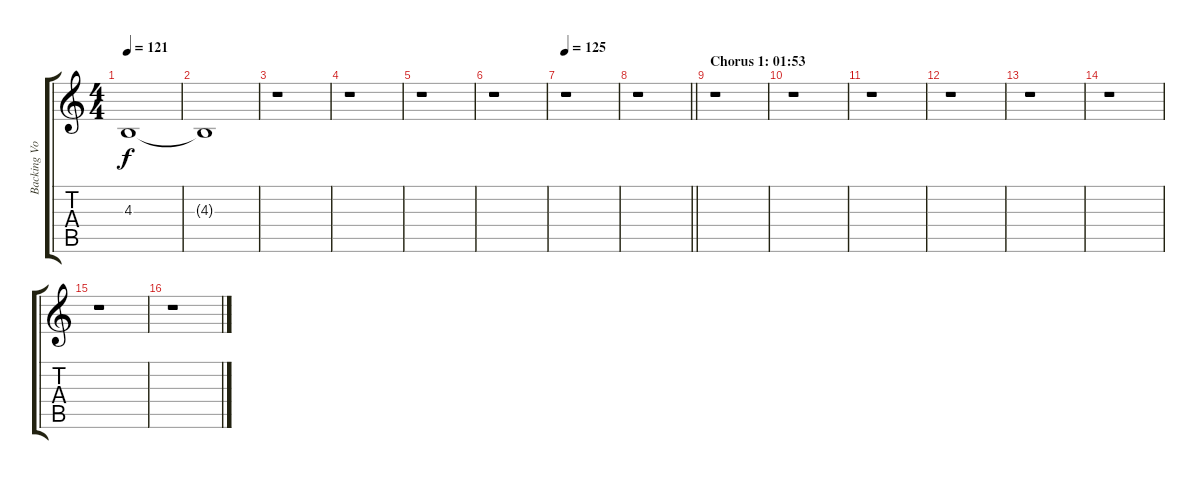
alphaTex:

\track ("Backing Vocals" "Backing Vo") {instrument lead1square}
\staff {score tabs}
\tuning (E4 B3 G3 D3 A2 E2) {hide}
\ts (4 4)
\tempo 121
\clef g2
\ks c
4.3.1{dy f volume 14} |
4.3{t}.1{volume 0} |
r.1 |
r.1 |
r.1 |
r.1 |
\tempo 125
r.1 |
\barLineRight lightlight
r.1 |
\section ("" "Chorus 1: 01:53")
r.1 |
r.1 |
r.1 |
r.1 |
r.1 |
r.1 |
r.1 |
r.1
